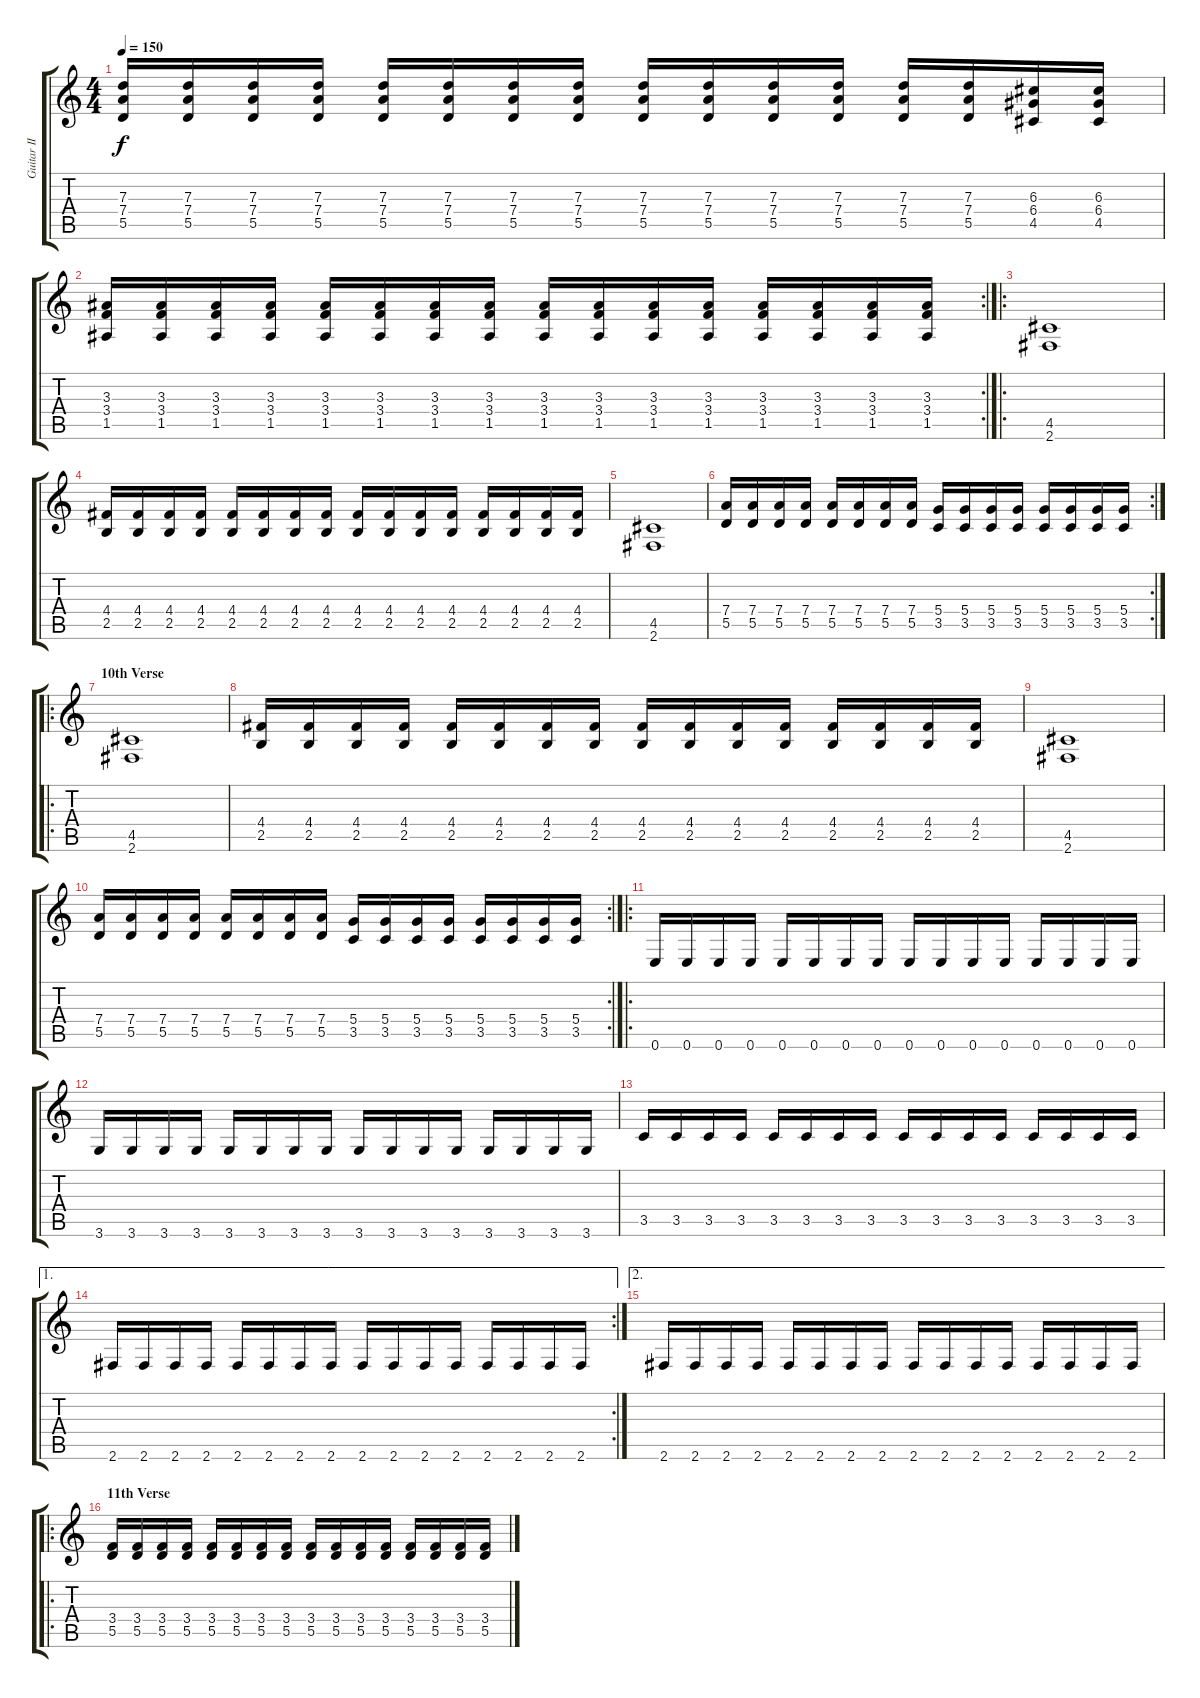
\track ("Guitar II" "Guitar II") {instrument distortionguitar}
\staff {score tabs}
\tuning (E4 B3 G3 D3 A2 E2) {hide}
\ts (4 4)
\tempo 150
\clef g2
\ks c
(7.3 7.4 5.5).16{dy f} (7.3 7.4 5.5).16 (7.3 7.4 5.5).16 (7.3 7.4 5.5).16 (7.3 7.4 5.5).16 (7.3 7.4 5.5).16 (7.3 7.4 5.5).16 (7.3 7.4 5.5).16 (7.3 7.4 5.5).16 (7.3 7.4 5.5).16 (7.3 7.4 5.5).16 (7.3 7.4 5.5).16 (7.3 7.4 5.5).16 (7.3 7.4 5.5).16 (6.3 6.4 4.5).16 (6.3 6.4 4.5).16 |
\rc 2
(3.3 3.4 1.5).16 (3.3 3.4 1.5).16 (3.3 3.4 1.5).16 (3.3 3.4 1.5).16 (3.3 3.4 1.5).16 (3.3 3.4 1.5).16 (3.3 3.4 1.5).16 (3.3 3.4 1.5).16 (3.3 3.4 1.5).16 (3.3 3.4 1.5).16 (3.3 3.4 1.5).16 (3.3 3.4 1.5).16 (3.3 3.4 1.5).16 (3.3 3.4 1.5).16 (3.3 3.4 1.5).16 (3.3 3.4 1.5).16 |
\ro
(4.5 2.6).1 |
(4.4 2.5).16 (4.4 2.5).16 (4.4 2.5).16 (4.4 2.5).16 (4.4 2.5).16 (4.4 2.5).16 (4.4 2.5).16 (4.4 2.5).16 (4.4 2.5).16 (4.4 2.5).16 (4.4 2.5).16 (4.4 2.5).16 (4.4 2.5).16 (4.4 2.5).16 (4.4 2.5).16 (4.4 2.5).16 |
(4.5 2.6).1 |
\rc 2
(7.4 5.5).16 (7.4 5.5).16 (7.4 5.5).16 (7.4 5.5).16 (7.4 5.5).16 (7.4 5.5).16 (7.4 5.5).16 (7.4 5.5).16 (5.4 3.5).16 (5.4 3.5).16 (5.4 3.5).16 (5.4 3.5).16 (5.4 3.5).16 (5.4 3.5).16 (5.4 3.5).16 (5.4 3.5).16 |
\ro
\section ("" "10th Verse")
(4.5 2.6).1 |
(4.4 2.5).16 (4.4 2.5).16 (4.4 2.5).16 (4.4 2.5).16 (4.4 2.5).16 (4.4 2.5).16 (4.4 2.5).16 (4.4 2.5).16 (4.4 2.5).16 (4.4 2.5).16 (4.4 2.5).16 (4.4 2.5).16 (4.4 2.5).16 (4.4 2.5).16 (4.4 2.5).16 (4.4 2.5).16 |
(4.5 2.6).1 |
\rc 2
(7.4 5.5).16 (7.4 5.5).16 (7.4 5.5).16 (7.4 5.5).16 (7.4 5.5).16 (7.4 5.5).16 (7.4 5.5).16 (7.4 5.5).16 (5.4 3.5).16 (5.4 3.5).16 (5.4 3.5).16 (5.4 3.5).16 (5.4 3.5).16 (5.4 3.5).16 (5.4 3.5).16 (5.4 3.5).16 |
\ro
0.6.16 0.6.16 0.6.16 0.6.16 0.6.16 0.6.16 0.6.16 0.6.16 0.6.16 0.6.16 0.6.16 0.6.16 0.6.16 0.6.16 0.6.16 0.6.16 |
3.6.16 3.6.16 3.6.16 3.6.16 3.6.16 3.6.16 3.6.16 3.6.16 3.6.16 3.6.16 3.6.16 3.6.16 3.6.16 3.6.16 3.6.16 3.6.16 |
3.5.16 3.5.16 3.5.16 3.5.16 3.5.16 3.5.16 3.5.16 3.5.16 3.5.16 3.5.16 3.5.16 3.5.16 3.5.16 3.5.16 3.5.16 3.5.16 |
\ae 1
\rc 2
2.6.16 2.6.16 2.6.16 2.6.16 2.6.16 2.6.16 2.6.16 2.6.16 2.6.16 2.6.16 2.6.16 2.6.16 2.6.16 2.6.16 2.6.16 2.6.16 |
\ae 2
2.6.16 2.6.16 2.6.16 2.6.16 2.6.16 2.6.16 2.6.16 2.6.16 2.6.16 2.6.16 2.6.16 2.6.16 2.6.16 2.6.16 2.6.16 2.6.16 |
\ro
\section ("" "11th Verse")
(3.4 5.5).16 (3.4 5.5).16 (3.4 5.5).16 (3.4 5.5).16 (3.4 5.5).16 (3.4 5.5).16 (3.4 5.5).16 (3.4 5.5).16 (3.4 5.5).16 (3.4 5.5).16 (3.4 5.5).16 (3.4 5.5).16 (3.4 5.5).16 (3.4 5.5).16 (3.4 5.5).16 (3.4 5.5).16
